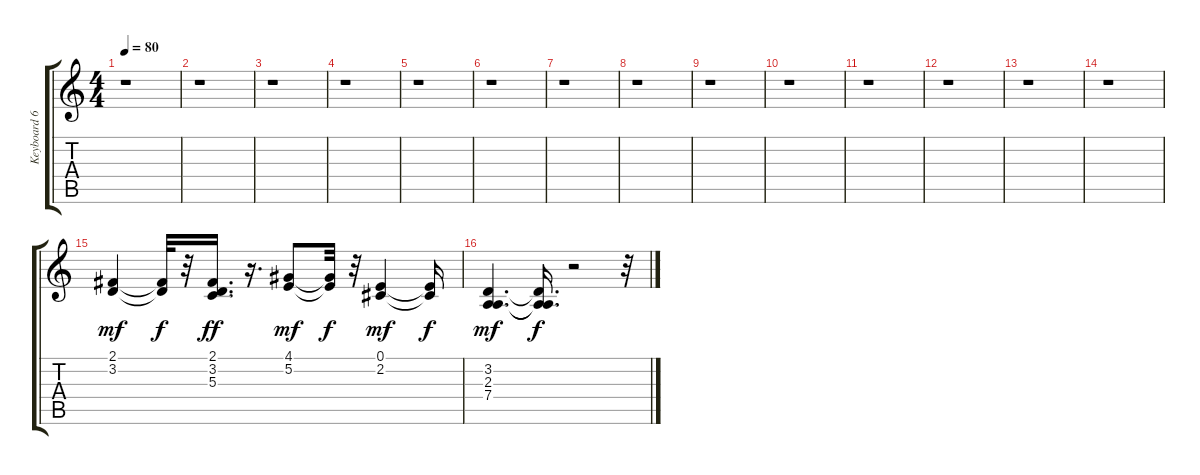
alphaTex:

\track ("Keyboard 6" "Keyboard 6") {instrument electricpiano2}
\staff {score tabs}
\tuning (E4 B3 G3 D3 A2 E2) {hide}
\ts (4 4)
\tempo 80
\clef g2
\ks c
r.1{dy f} |
r.1 |
r.1 |
r.1 |
r.1 |
r.1 |
r.1 |
r.1 |
r.1 |
r.1 |
r.1 |
r.1 |
r.1 |
r.1 |
(2.1 3.2).4{dy mf} (2.1{t} 3.2{t}).32{dy f} r.32 (2.1 3.2 5.3).16{d dy ff} r.16{d} (4.1 5.2).8{dy mf} (4.1{t} 5.2{t}).32{dy f} r.32 (0.1 2.2).4{dy mf} (0.1{t} 2.2{t}).16{dy f} |
(3.2 2.3 7.4).4{d dy mf} (3.2{t} 2.3{t} 7.4{t}).16{d dy f} r.2 r.32
